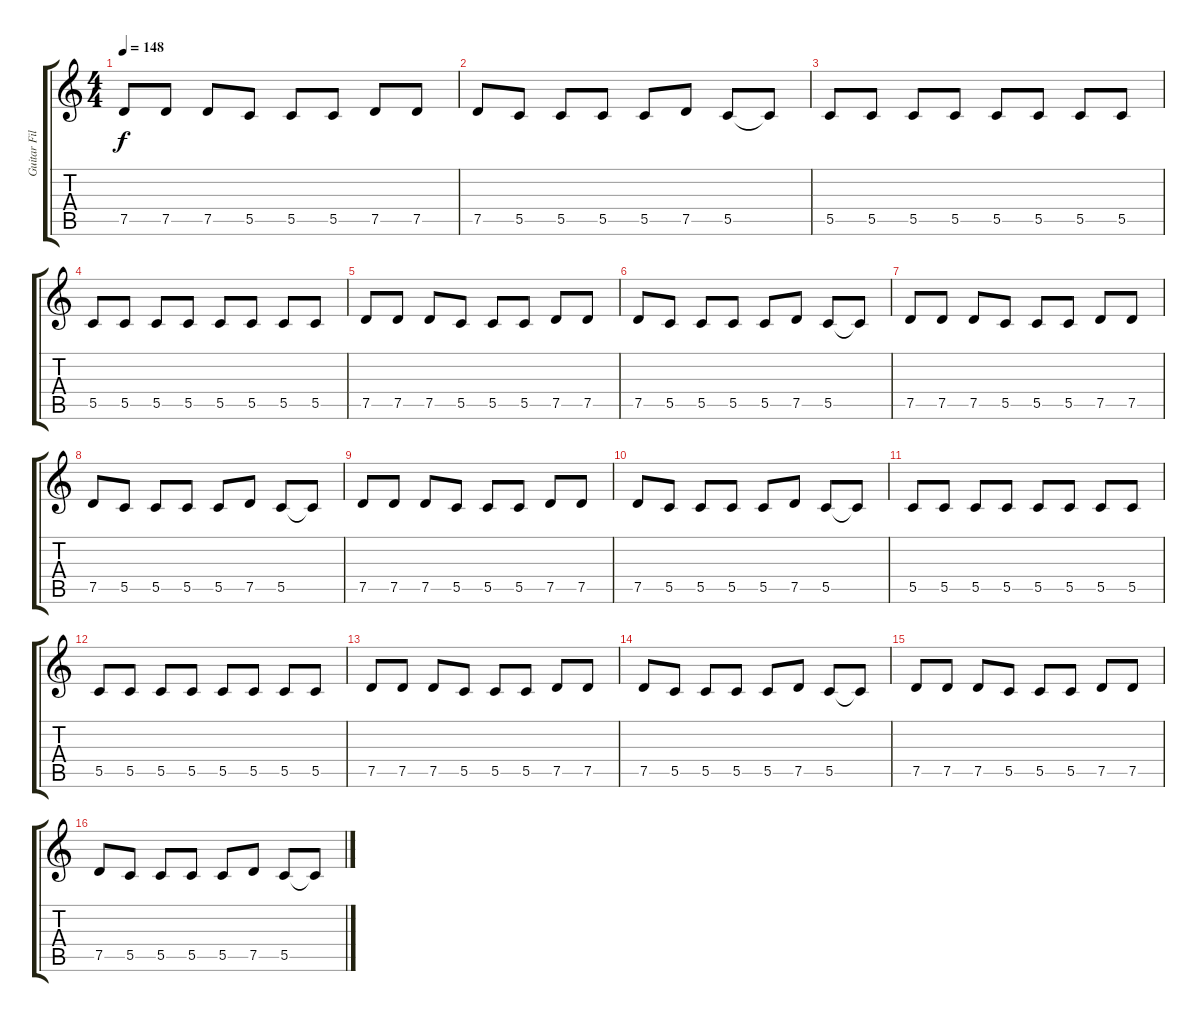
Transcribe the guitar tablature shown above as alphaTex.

\track ("Guitar Fills" "Guitar Fil") {instrument electricguitarmuted}
\staff {score tabs}
\tuning (D4 A3 F3 C3 G2 C2) {hide}
\ts (4 4)
\tempo 148
\clef g2
\ks c
7.5.8{dy f} 7.5.8 7.5.8 5.5.8 5.5.8 5.5.8 7.5.8 7.5.8 |
7.5.8 5.5.8 5.5.8 5.5.8 5.5.8 7.5.8 5.5.8 5.5{t}.8 |
5.5.8 5.5.8 5.5.8 5.5.8 5.5.8 5.5.8 5.5.8 5.5.8 |
5.5.8 5.5.8 5.5.8 5.5.8 5.5.8 5.5.8 5.5.8 5.5.8 |
7.5.8 7.5.8 7.5.8 5.5.8 5.5.8 5.5.8 7.5.8 7.5.8 |
7.5.8 5.5.8 5.5.8 5.5.8 5.5.8 7.5.8 5.5.8 5.5{t}.8 |
7.5.8 7.5.8 7.5.8 5.5.8 5.5.8 5.5.8 7.5.8 7.5.8 |
7.5.8 5.5.8 5.5.8 5.5.8 5.5.8 7.5.8 5.5.8 5.5{t}.8 |
7.5.8{volume 14 instrument distortionguitar} 7.5.8 7.5.8 5.5.8 5.5.8 5.5.8 7.5.8 7.5.8 |
7.5.8 5.5.8 5.5.8 5.5.8 5.5.8 7.5.8 5.5.8 5.5{t}.8 |
5.5.8 5.5.8 5.5.8 5.5.8 5.5.8 5.5.8 5.5.8 5.5.8 |
5.5.8 5.5.8 5.5.8 5.5.8 5.5.8 5.5.8 5.5.8 5.5.8 |
7.5.8 7.5.8 7.5.8 5.5.8 5.5.8 5.5.8 7.5.8 7.5.8 |
7.5.8 5.5.8 5.5.8 5.5.8 5.5.8 7.5.8 5.5.8 5.5{t}.8 |
7.5.8 7.5.8 7.5.8 5.5.8 5.5.8 5.5.8 7.5.8 7.5.8 |
7.5.8 5.5.8 5.5.8 5.5.8 5.5.8 7.5.8 5.5.8 5.5{t}.8
